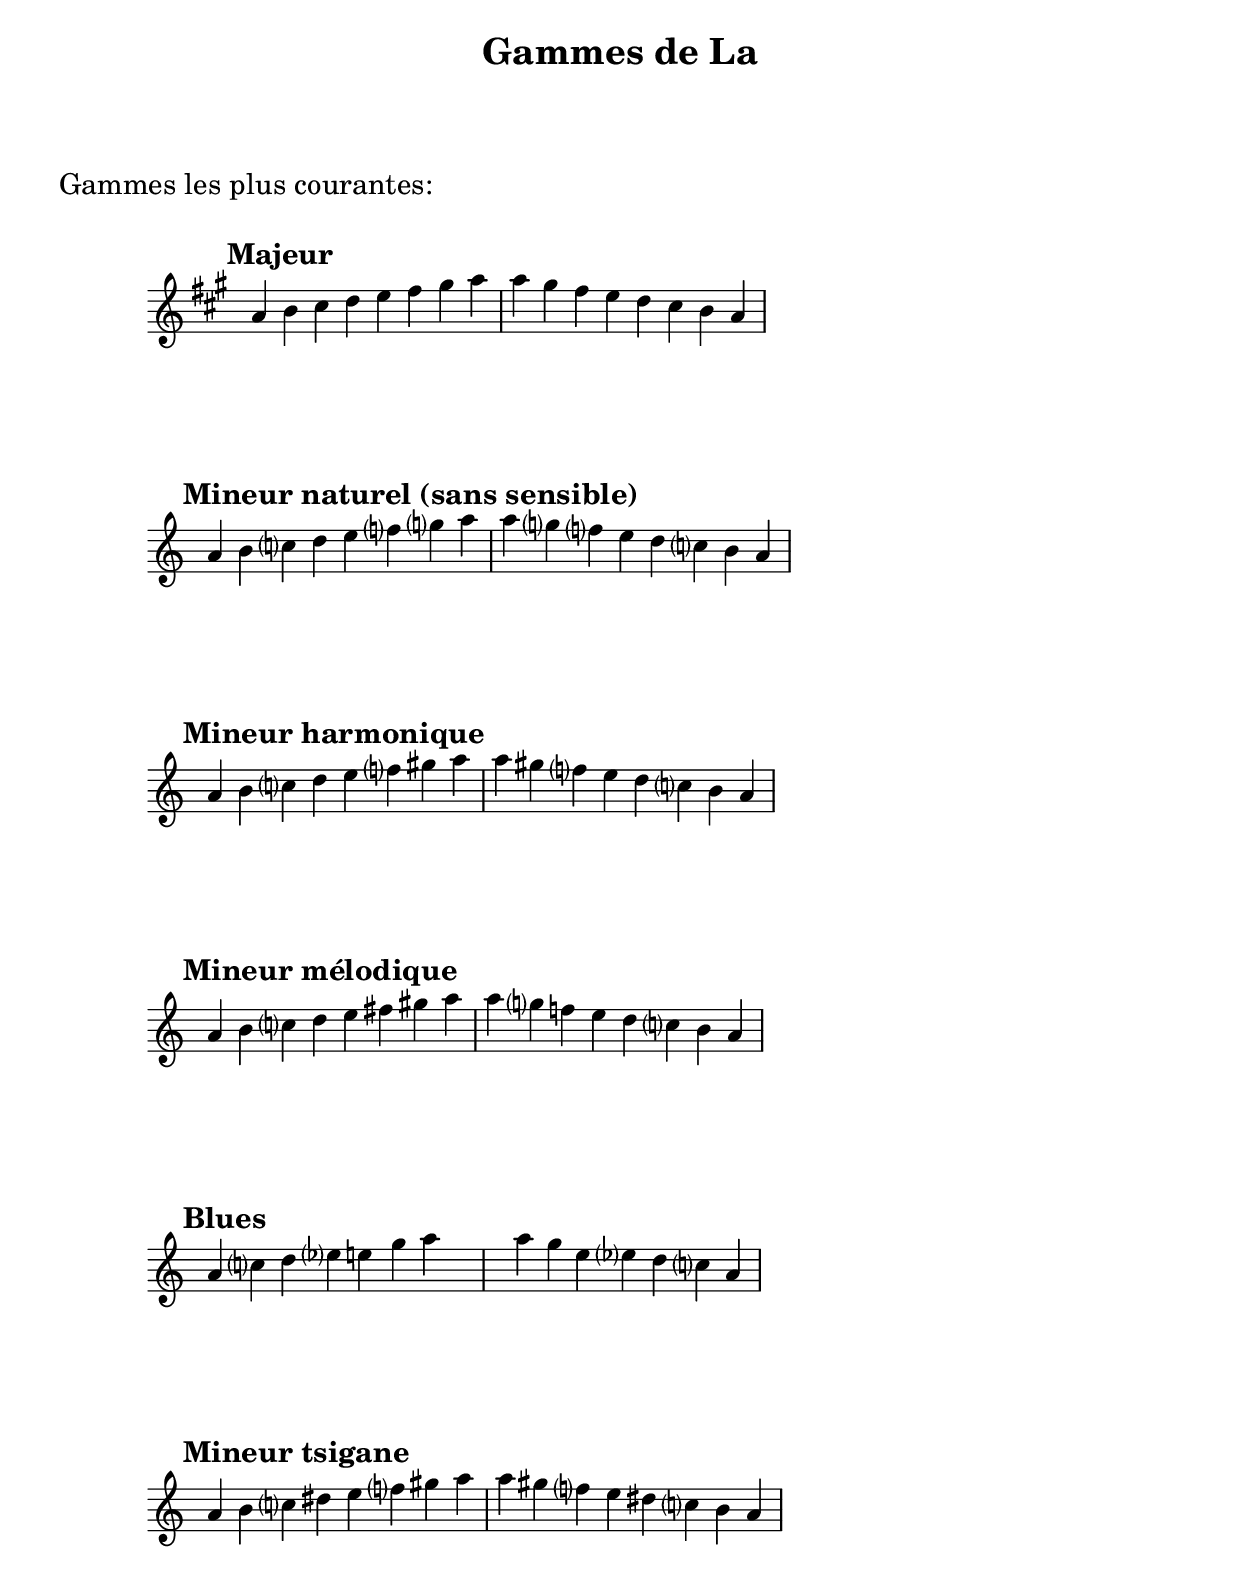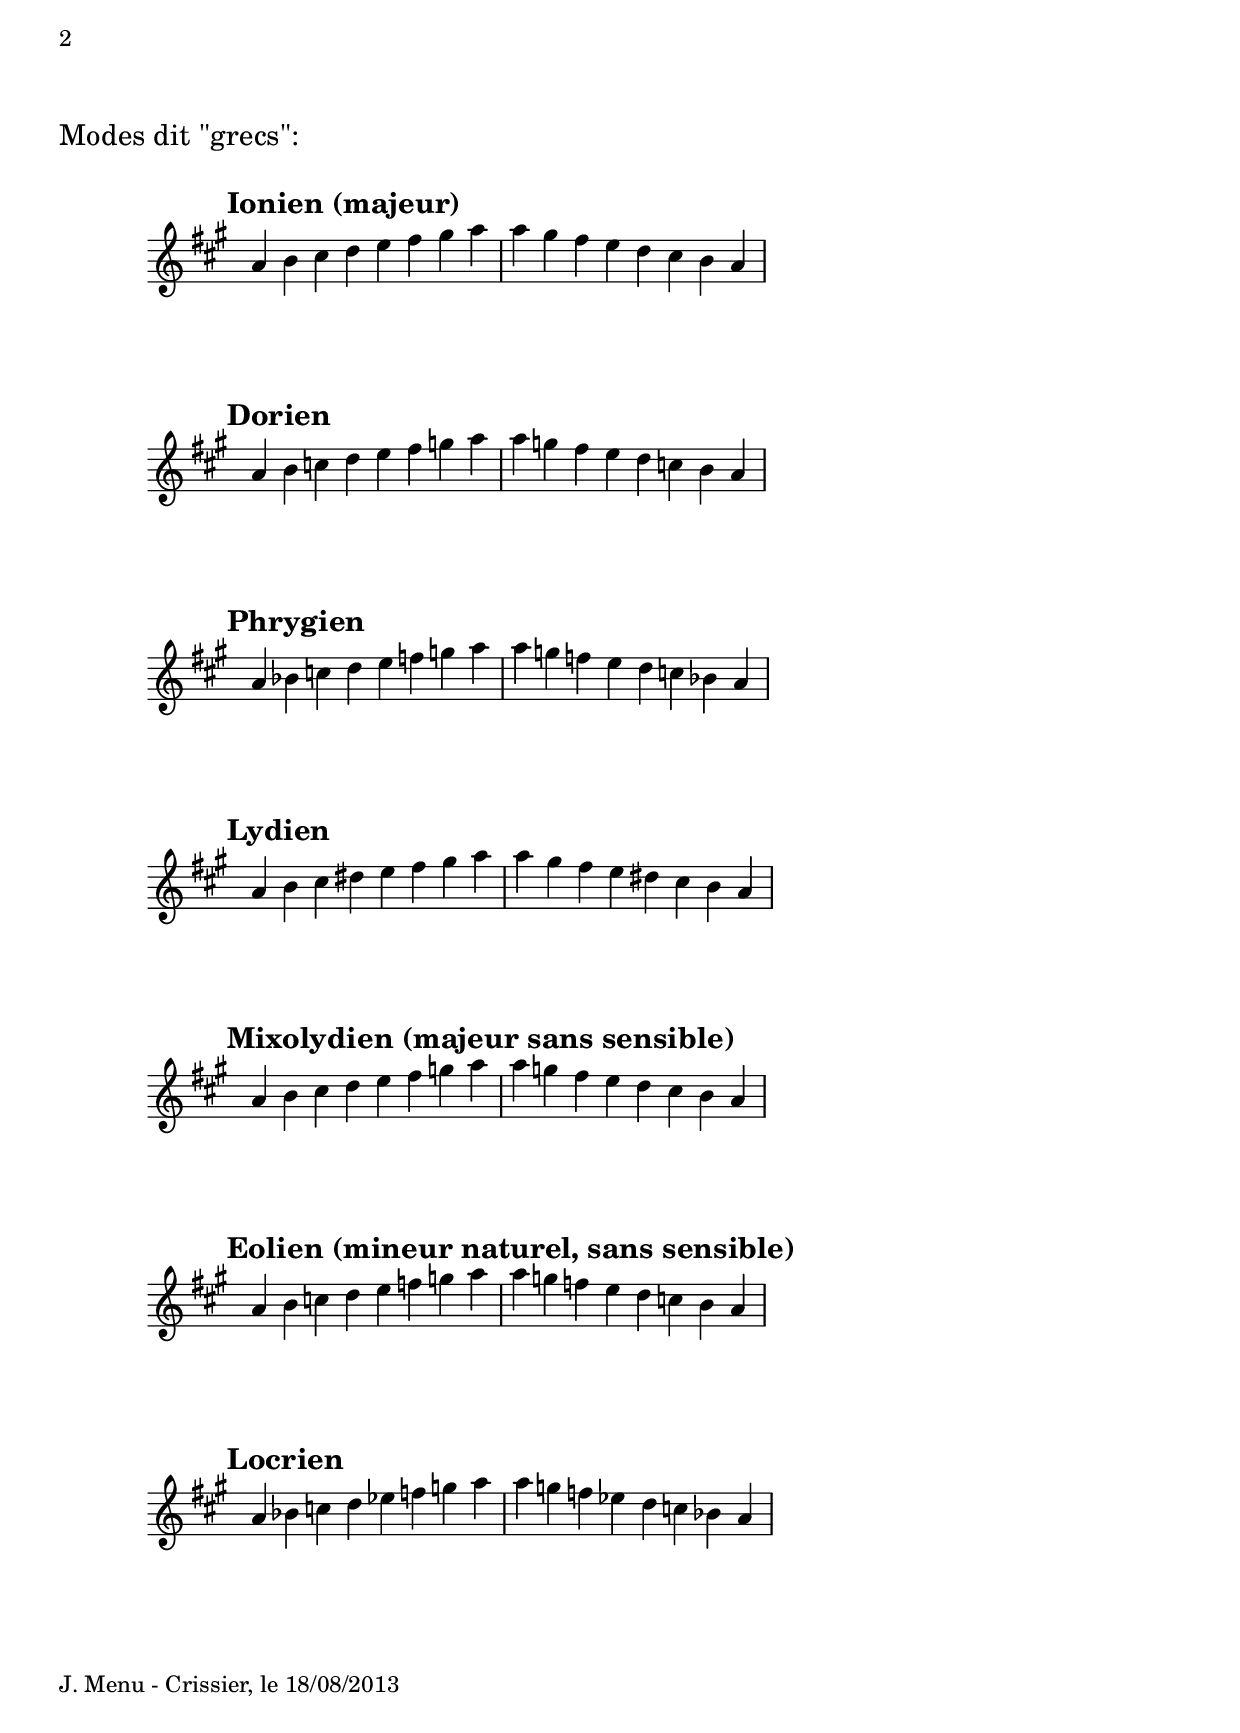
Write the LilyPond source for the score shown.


% -------------------------------------------------------------------------

\include "../CommonSettings.ly"


% -------------------------------------------------------------------------

\header{
  title = "Gammes de La"
  subtitle = " "
}


% -------------------------------------------------------------------------

\markup \vspace #2

\markup {\huge "Gammes les plus courantes:"}

\markup \vspace #1


% -------------------------------------------------------------------------
% Some usual scales
% -------------------------------------------------------------------------


aMajor = {
  \new Staff {
    \clef treble
    \key a \major
    \myStaffAndTimeSettings
    \myTempoMark #2.0 #"Majeur"
    \transpose c a 
    \relative c' {
      \CMajorScale
    }
  }
}


% -------------------------------------------------------------------------

aNaturalMinor = {
  \new Staff {
    \clef treble
    \key a \minor
    \myStaffAndTimeSettings
    \myTempoMark #2.0 #"Mineur naturel (sans sensible)"
    \transpose c a 
    \relative c' {
      \CNaturalMinorScale
    }
  }
}


% -------------------------------------------------------------------------

aHarmonicMinor = {
  \new Staff {
    \clef treble
    \key a \minor
    \myStaffAndTimeSettings
    \myTempoMark #2.0 #"Mineur harmonique"
    \transpose c a 
    \relative c' {
      \CHarmonicMinorScale
    }
  }
}


% -------------------------------------------------------------------------

aMelodicMinor = {
  \new Staff {
    \clef treble
    \key a \minor
    \myStaffAndTimeSettings
    \myTempoMark #2.0 #"Mineur mélodique"
    \transpose c a 
    \relative c' {
      \CMelodicMinorScale
    }
  }
}


% -------------------------------------------------------------------------

aDorianMinor = {
  \new Staff {
    \clef treble
    \key a \minor
    \myStaffAndTimeSettings
    \myTempoMark #2.0 #"Mineur dorien"
    \transpose c a 
    \relative c' {
      \CDorianMinorScale
    }
  }
}


% -------------------------------------------------------------------------

aPhrygianMinor = {
  \new Staff {
    \clef treble
    \key a \minor
    \myStaffAndTimeSettings
    \myTempoMark #2.0 #"Mineur phrygien"
    \transpose c a 
    \relative c' {
      \CPhrygianMinorScale
    }
  }
}


% -------------------------------------------------------------------------

aBlues = {
  \new Staff {
    \clef treble
    \key a \minor
    \myStaffAndTimeSettings
    \myTempoMark #2.0 #"Blues"
    \transpose c a 
    \relative c' {
      \CBluesScale
    }
  }
}


% -------------------------------------------------------------------------

aGypsyMinor = {
  \new Staff {
    \clef treble
    \key a \minor
    \myStaffAndTimeSettings
    \myTempoMark #2.0 #"Mineur tsigane"
    \transpose c a 
    \relative c' {
      \CGypsyScale
    }
  }
}


% -------------------------------------------------------------------------
% The so-called "greek" modes, built from the white keys of the piano
% -------------------------------------------------------------------------


aIonian = {
  \new Staff {
    \clef treble
    \key a \major
    \myStaffAndTimeSettings
    \myTempoMark #2.0 #"Ionien (majeur)"
    \transpose c a 
    \relative c' {
      \CIonianScale
    }
  }
}


aDorian = {
  \new Staff {
    \clef treble
    \key a \major
    \myStaffAndTimeSettings
    \myTempoMark #2.0 #"Dorien"
    \transpose d a 
    \relative c' {
      \DDorianScale
    }
  }
}


aPhrygian = {
  \new Staff {
    \clef treble
    \key a \major
    \myStaffAndTimeSettings
    \myTempoMark #2.0 #"Phrygien"
    \transpose e a 
    \relative c' {
      \EPhrygianScale
    }
  }
}


aLydian = {
  \new Staff {
    \clef treble
    \key a \major
    \myStaffAndTimeSettings
    \myTempoMark #2.0 #"Lydien"
    \transpose f a 
    \relative c' {
      \FLydianScale
    }
  }
}


aMixolydian = {
  \new Staff {
    \clef treble
    \key a \major
    \myStaffAndTimeSettings
    \myTempoMark #2.0 #"Mixolydien (majeur sans sensible)"
    \transpose g, a 
    \relative c' {
      \GMixolydianScale
    }
  }
}


aEolian = {
  \new Staff {
    \clef treble
    \key a \major
    \myStaffAndTimeSettings
    \myTempoMark #2.0 #"Eolien (mineur naturel, sans sensible)"
    \transpose a, a 
    \relative c' {
      \AEolianScale
    }
  }
}


aLocrian = {
  \new Staff {
    \clef treble
    \key a \major
    \myStaffAndTimeSettings
    \myTempoMark #2.0 #"Locrien"
    \transpose b, a 
    \relative c' {
      \BLocrianScale
    }
  }
}


% -------------------------------------------------------------------------

\score {
  \aMajor
}

\score {
  \aNaturalMinor
}

\score {
  \aHarmonicMinor
}

\score {
  \aMelodicMinor
}

\score {
  \aBlues
}

\score {
  \aGypsyMinor
}


% -------------------------------------------------------------------------

\markup \vspace #2

\pageBreak

\markup \vspace #2

\markup {\huge "Modes dit \"grecs\":"}

\markup \vspace #1


% -------------------------------------------------------------------------

\score {
  \aIonian
}

\score {
  \aDorian
}

\score {
  \aPhrygian
}

\score {
  \aLydian
}

\score {
  \aMixolydian
}

\score {
  \aEolian
}

\score {
  \aLocrian
}


% -------------------------------------------------------------------------


\markup \vspace #2
\markup {J. Menu - Crissier, le 18/08/2013}
